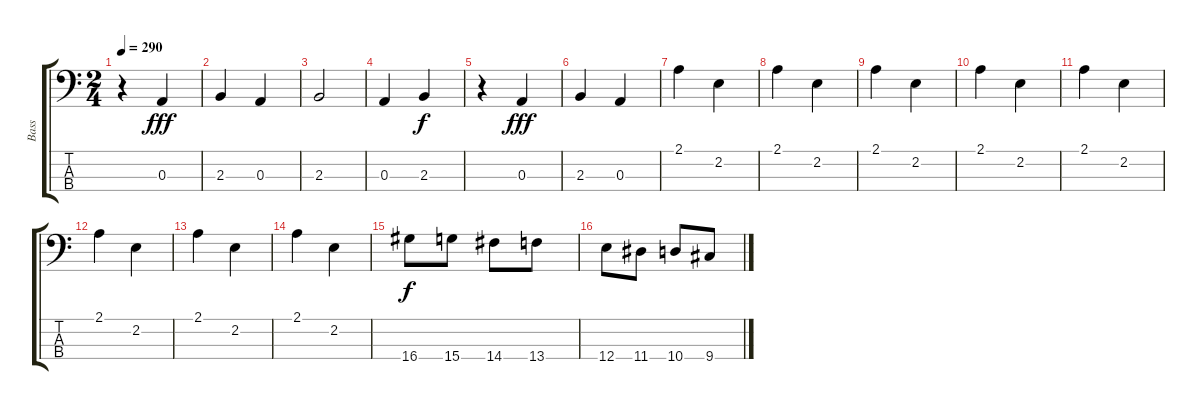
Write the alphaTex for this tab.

\track ("Bass" "Bass") {instrument acousticbass}
\staff {score tabs}
\tuning (G2 D2 A1 E1) {hide}
\ts (2 4)
\tempo 290
\clef f4
\ks c
r.4{dy f} 0.3.4{dy fff} |
2.3.4 0.3.4 |
2.3.2 |
0.3.4 2.3.4{dy f} |
r.4 0.3.4{dy fff} |
2.3.4 0.3.4 |
2.1.4 2.2.4 |
2.1.4 2.2.4 |
2.1.4 2.2.4 |
2.1.4 2.2.4 |
2.1.4 2.2.4 |
2.1.4 2.2.4 |
2.1.4 2.2.4 |
2.1.4 2.2.4 |
16.4.8{dy f} 15.4.8 14.4.8 13.4.8 |
12.4.8 11.4.8 10.4.8 9.4.8
